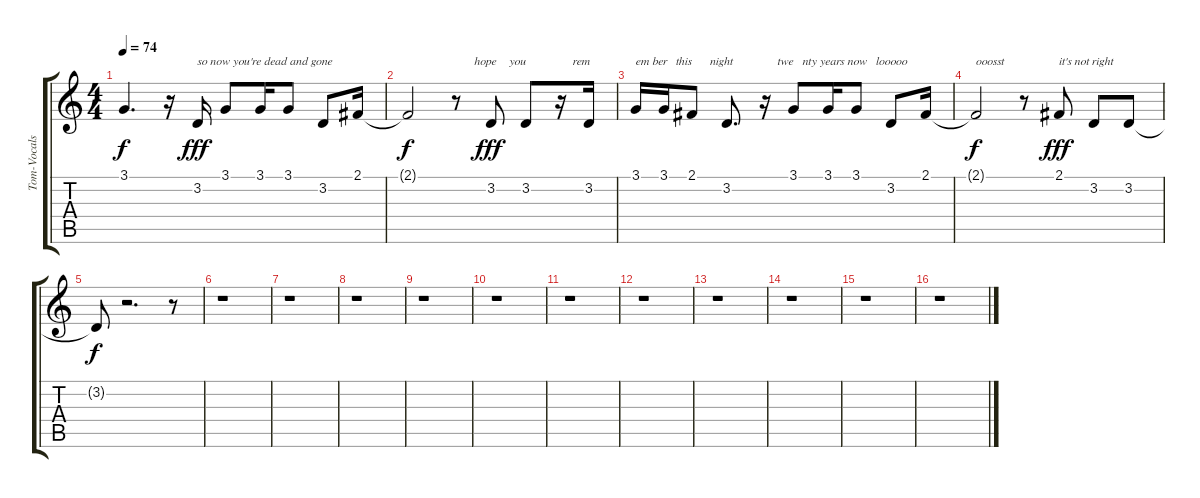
\track ("Tom-Vocals" "Tom-Vocals") {instrument tenorsax}
\staff {score tabs}
\tuning (E4 B3 G3 D3 A2 E2) {hide}
\ts (4 4)
\tempo 74
\clef g2
\ks c
3.1{t}.4{d dy f} r.16 3.2.16{txt "so now you're dead and gone" dy fff} 3.1.8 3.1.16 3.1.8 3.2.8 2.1.16 |
2.1{t}.2{dy f} r.8{txt "      hope"} 3.2.8{txt "      you" dy fff} 3.2.8 r.16{txt "    rem"} 3.2.16 |
3.1.16{txt "em ber"} 3.1.16{txt "    this"} 2.1.8{txt "      night"} 3.2.8{d} r.16{txt "    twe   nty years now   looooo"} 3.1.8 3.1.16 3.1.8 3.2.8 2.1.16 |
2.1{t}.2{txt "ooosst" dy f} r.8 2.1.8{txt "it's not right" dy fff} 3.2.8 3.2.8 |
3.2{t}.8{dy f} r.2{d} r.8 |
r.1 |
r.1 |
r.1 |
r.1 |
r.1 |
r.1 |
r.1 |
r.1 |
r.1 |
r.1 |
r.1
